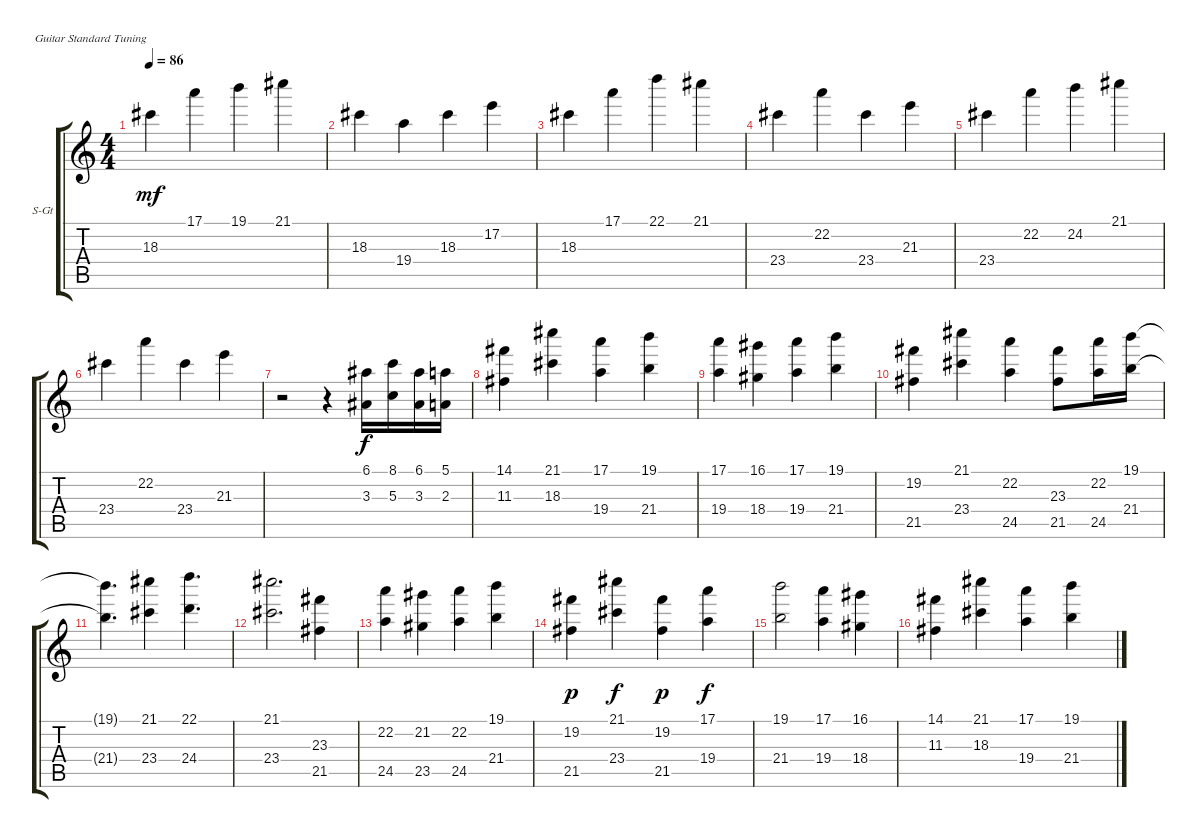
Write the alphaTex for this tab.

\defaultSystemsLayout 4
\bracketExtendMode groupsimilarinstruments
\firstSystemTrackNameOrientation horizontal
\otherSystemsTrackNameOrientation horizontal
\track ("Strings" "S-Gt") {instrument acousticguitarsteel}
\staff {score tabs}
\tuning (E4 B3 G3 D3 A2 E2)
\ts (4 4)
\tempo 86
\clef g2
\scale
0.333333
\ks c
18.3.4{dy mf} 17.1.4 19.1.4 21.1.4 |
\scale
0.333333 18.3.4 19.4.4 18.3.4 17.2.4 |
\scale
0.333333 18.3.4 17.1.4 22.1.4 21.1.4 |
\scale
0.333333 23.4.4 22.2.4 23.4.4 21.3.4 |
\scale
0.333333 23.4.4 22.2.4 24.2.4 21.1.4 |
\scale
0.333333 23.4.4 22.2.4 23.4.4 21.3.4 |
\scale
0.333333 r.2 r.4 (6.1 3.3).16{dy f} (8.1 5.3).16 (6.1 3.3).16 (5.1 2.3).16 |
\scale
0.333333 (14.1 11.3).4 (21.1 18.3).4 (17.1 19.4).4 (19.1 21.4).4 |
\scale
0.333333 (17.1 19.4).4 (16.1 18.4).4 (17.1 19.4).4 (19.1 21.4).4 |
\scale
0.333333 (19.2 21.5).4 (21.1 23.4).4 (22.2 24.5).4 (23.3 21.5).8 (22.2 24.5).16 (19.1 21.4).16 |
\scale
0.333333 (19.1{t} 21.4{t}).4{d} (21.1 23.4).4 (22.1 24.4).4{d} |
\scale
0.333333 (21.1 23.4).2{d} (23.3 21.5).4 |
\scale
0.333333 (22.2 24.5).4 (21.2 23.5).4 (22.2 24.5).4 (19.1 21.4).4 |
\scale
0.333333 (19.2 21.5).4{dy p} (21.1 23.4).4{dy f} (19.2 21.5).4{dy p} (17.1 19.4).4{dy f} |
\scale
0.333333 (19.1 21.4).2 (17.1 19.4).4 (16.1 18.4).4 |
\scale
0.333333 (14.1 11.3).4 (21.1 18.3).4 (17.1 19.4).4 (19.1 21.4).4
